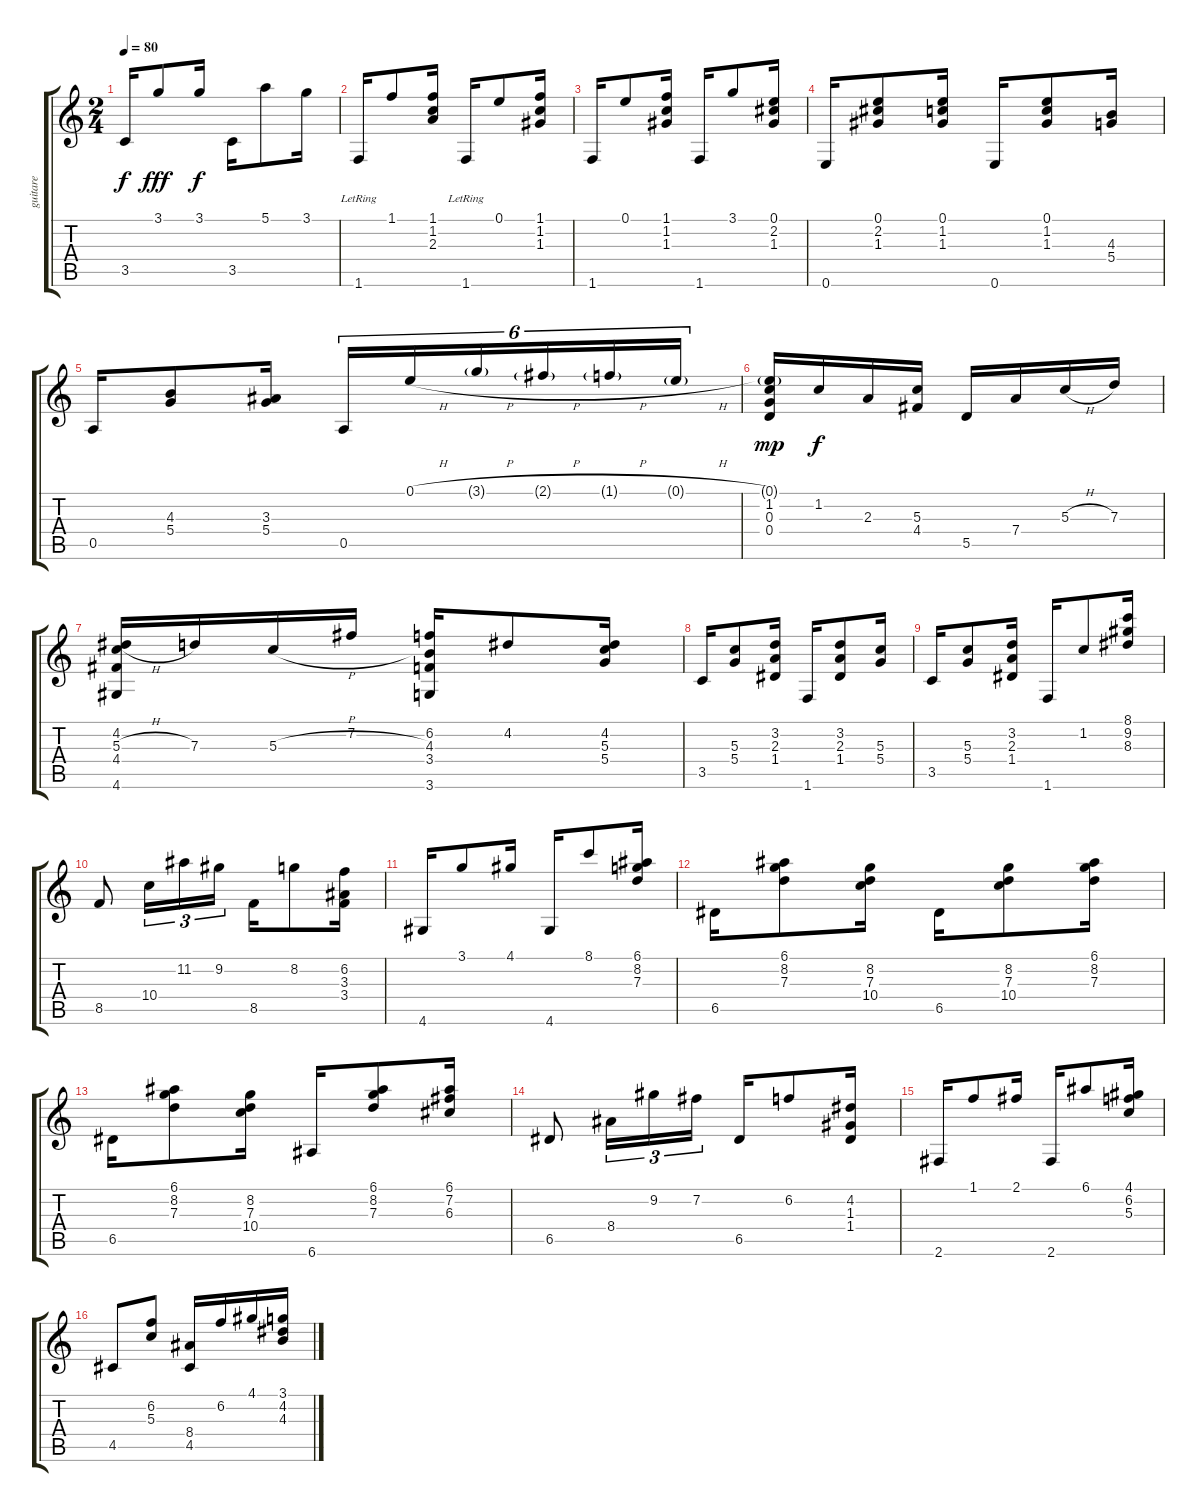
\track ("guitare" "guitare") {instrument acousticguitarnylon}
\staff {score tabs}
\tuning (E4 B3 G3 D3 A2 E2) {hide}
\ts (2 4)
\tempo 80
\clef g2
\ks c
3.5.16{dy f} 3.1.8{dy fff} 3.1.16{dy f} 3.5.16 5.1.8 3.1.16 |
1.6{lr}.16 1.1.8 (1.1 1.2 2.3).16 1.6{lr}.16 0.1.8 (1.1 1.2 1.3).16 |
1.6.16 0.1.8 (1.1 1.2 1.3).16 1.6.16 3.1.8 (0.1 2.2 1.3).16 |
0.6.16 (0.1 2.2 1.3).8 (0.1 1.2 1.3).16 0.6.16 (0.1 1.2 1.3).8 (4.3 5.4).16 |
0.5.16 (4.3 5.4).8 (3.3 5.4).16 0.5.16{tu (6 4)} 0.1{h}.16{tu (6 4)} 3.1{h g}.16{tu (6 4)} 2.1{h g}.16{tu (6 4)} 1.1{h g}.16{tu (6 4)} 0.1{h g}.16{tu (6 4)} |
(0.1{g} 1.2 0.3 0.4).16{dy mp} 1.2.16{dy f} 2.3.16 (5.3 4.4).16 5.5.16 7.4.16 5.3{h}.16 7.3.16 |
(4.2 5.3{h} 4.4 4.6).16 7.3.16 5.3{h}.16 7.2.16 (6.2 4.3 3.4 3.6).16 4.2.8 (4.2 5.3 5.4).16 |
3.5.16 (5.3 5.4).8 (3.2 2.3 1.4).16 1.6.16 (3.2 2.3 1.4).8 (5.3 5.4).16 |
3.5.16 (5.3 5.4).8 (3.2 2.3 1.4).16 1.6.16 1.2.8 (8.1 9.2 8.3).16 |
8.5.8 10.4.16{tu (3 2)} 11.2.16{tu (3 2)} 9.2.16{tu (3 2)} 8.5.16 8.2.8 (6.2 3.3 3.4).16 |
4.6.16 3.1.8 4.1.16 4.6.16 8.1.8 (6.1 8.2 7.3).16 |
6.5.16 (6.1 8.2 7.3).8 (8.2 7.3 10.4).16 6.5.16 (8.2 7.3 10.4).8 (6.1 8.2 7.3).16 |
6.5.16 (6.1 8.2 7.3).8 (8.2 7.3 10.4).16 6.6.16 (6.1 8.2 7.3).8 (6.1 7.2 6.3).16 |
6.5.8 8.4.16{tu (3 2)} 9.2.16{tu (3 2)} 7.2.16{tu (3 2)} 6.5.16 6.2.8 (4.2 1.3 1.4).16 |
2.6.16 1.1.8 2.1.16 2.6.16 6.1.8 (4.1 6.2 5.3).16 |
4.5.8 (6.2 5.3).8 (8.4 4.5).16 6.2.16 4.1.16 (3.1 4.2 4.3).16
